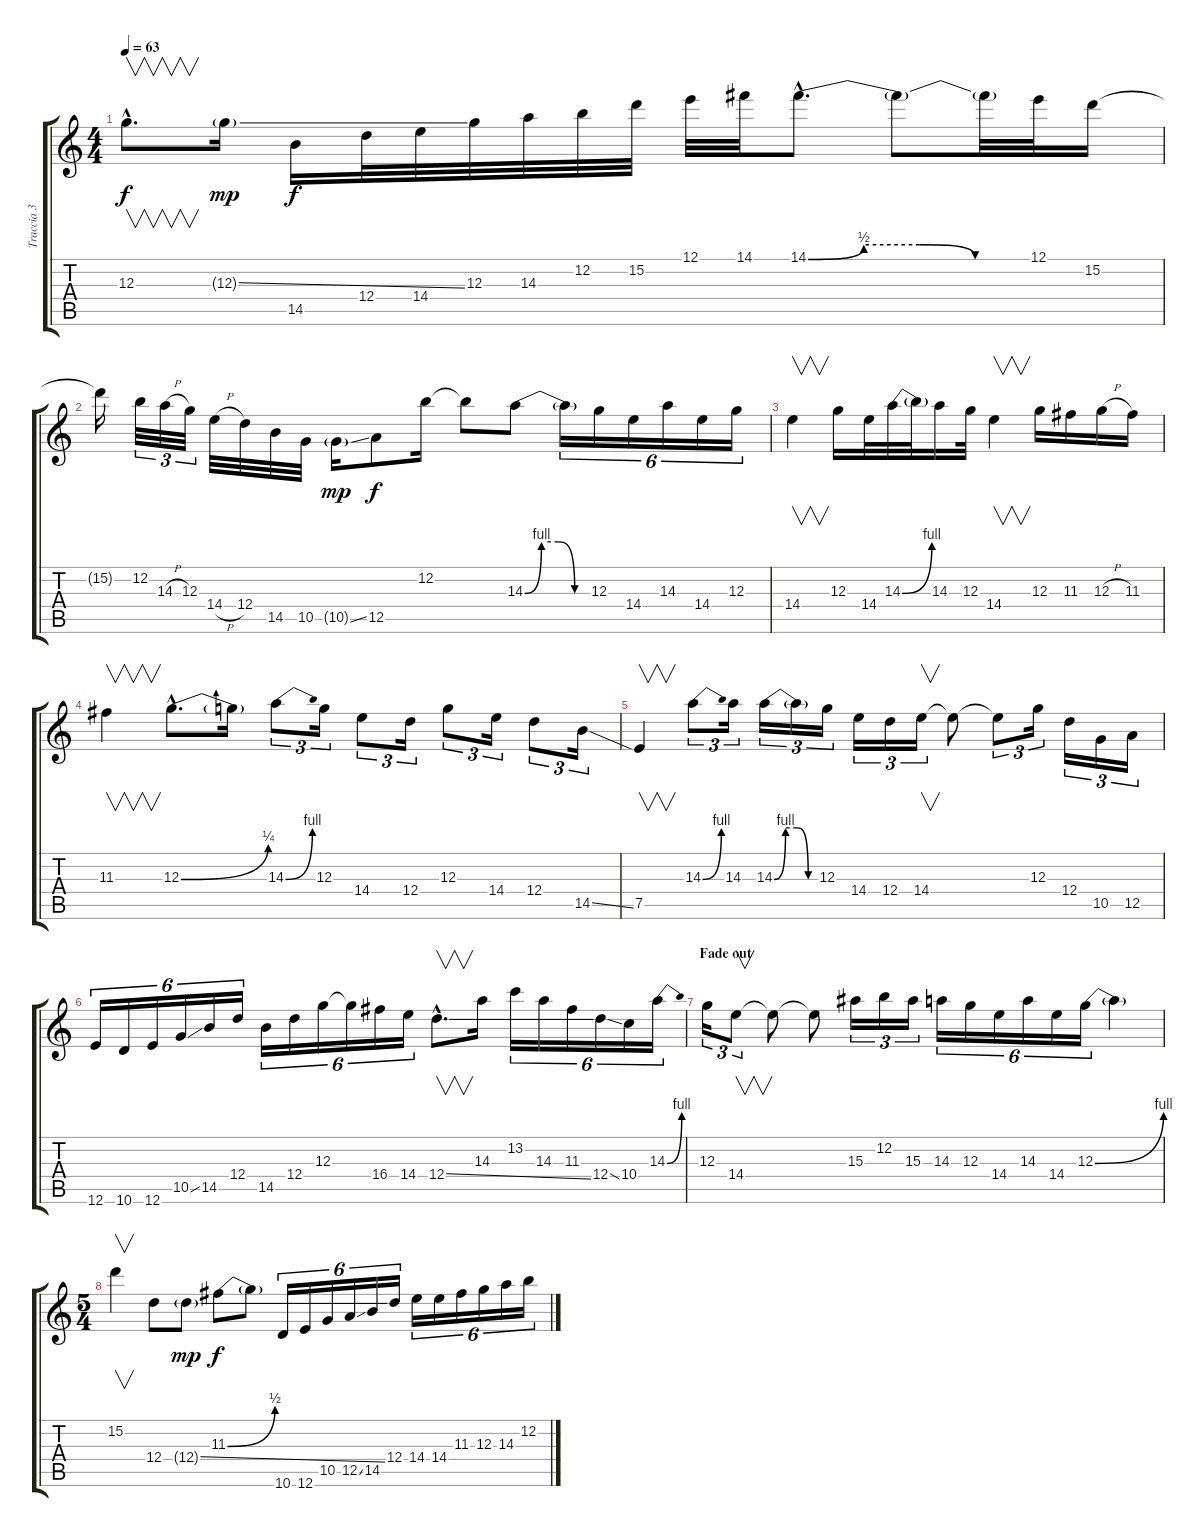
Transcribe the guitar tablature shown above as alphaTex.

\track ("Traccia 3" "Traccia 3") {instrument distortionguitar}
\staff {score tabs}
\tuning (E4 B3 G3 D3 A2 E2) {hide}
\ts (4 4)
\tempo 63
\clef g2
\ks c
12.3{hac}.8{v d dy f} 12.3{ss g}.16{dy mp} 14.5.16{dy f} 12.4.32 14.4.32 12.3.32 14.3.32 12.2.32 15.2.32 12.1.32 14.1.32 14.1{be (custom 0 0 15 2 30 2 45 0 60 0) hac}.8{d} 14.1{t}.8 14.1{t}.32 12.1.32 15.2.16 |
15.2{t}.16 12.2.32{tu (3 2)} 14.3{h}.32{tu (3 2)} 12.3.32{tu (3 2)} 14.4{h}.32 12.4.32 14.5.32 10.5.32 10.5{ss g}.16{dy mp} 12.5.8{dy f} 12.2.16 12.2{t}.8 14.3{be (custom 0 0 15 4 30 4 45 0 60 0)}.8 14.3{t}.16{tu (6 4)} 12.3.16{tu (6 4)} 14.4.16{tu (6 4)} 14.3.16{tu (6 4)} 14.4.16{tu (6 4)} 12.3.16{tu (6 4)} |
14.4.4{v} 12.3.16 14.4.32 14.3{be (bend 0 0 60 4)}.32 14.3{t}.32 14.3.16 12.3.32 14.4.4{v} 12.3.16 11.3.16 12.3{h}.16 11.3.16 |
11.3.4{v} 12.3{be (bend 0 0 60 1) hac}.8{d} 12.3{t}.16 14.3{be (bend 0 0 60 4)}.8{tu (3 2)} 12.3.16{tu (3 2)} 14.4.8{tu (3 2)} 12.4.16{tu (3 2)} 12.3.8{tu (3 2)} 14.4.16{tu (3 2)} 12.4.8{tu (3 2)} 14.5{ss}.16{tu (3 2)} |
7.5.4{v} 14.3{be (bend 0 0 60 4)}.8{tu (3 2)} 14.3.16{tu (3 2)} 14.3{be (custom 0 0 15 4 30 4 45 0 60 0)}.16{tu (3 2)} 14.3{t}.16{tu (3 2)} 12.3.16{tu (3 2)} 14.4.16{tu (3 2)} 12.4.16{tu (3 2)} 14.4.16{v tu (3 2)} 14.4{t}.8 14.4{t}.8{tu (3 2)} 12.3.16{tu (3 2)} 12.4.16{tu (3 2)} 10.5.16{tu (3 2)} 12.5.16{tu (3 2)} |
12.6.16{tu (6 4)} 10.6.16{tu (6 4)} 12.6.16{tu (6 4)} 10.5{ss}.16{tu (6 4)} 14.5.16{tu (6 4)} 12.4.16{tu (6 4)} 14.5.16{tu (6 4)} 12.4.16{tu (6 4)} 12.3.16{tu (6 4)} 12.3{t}.16{tu (6 4)} 16.4.16{tu (6 4)} 14.4.16{tu (6 4)} 12.4{ss hac}.8{v d} 14.3.16 13.2.16{tu (6 4)} 14.3.16{tu (6 4)} 11.3.16{tu (6 4)} 12.4{ss}.16{tu (6 4)} 10.4.16{tu (6 4)} 14.3{be (bend 0 0 60 4)}.16{tu (6 4)} |
\section ("" "Fade out")
12.3.16{tu (3 2) volume 14} 14.4.8{v tu (3 2)} 14.4{t}.8 14.4{t}.8 15.3.16{tu (3 2)} 12.2.16{tu (3 2)} 15.3.16{tu (3 2)} 14.3.16{tu (6 4)} 12.3.16{tu (6 4)} 14.4.16{tu (6 4)} 14.3.16{tu (6 4)} 14.4.16{tu (6 4)} 12.3{be (bend 0 0 60 4)}.16{tu (6 4)} 12.3{t}.4 |
\ts (5 4)
15.2.4{v volume 12} 12.4.8 12.4{ss g}.8{dy mp} 11.3{be (bend 0 0 60 2)}.8{dy f} 11.3{t}.8 10.6.16{tu (6 4)} 12.6.16{tu (6 4)} 10.5.16{tu (6 4)} 12.5{ss}.16{tu (6 4)} 14.5.16{tu (6 4)} 12.4.16{tu (6 4)} 14.4.16{tu (6 4)} 14.4.16{tu (6 4)} 11.3.16{tu (6 4)} 12.3.16{tu (6 4)} 14.3.16{tu (6 4)} 12.2.16{tu (6 4)}
